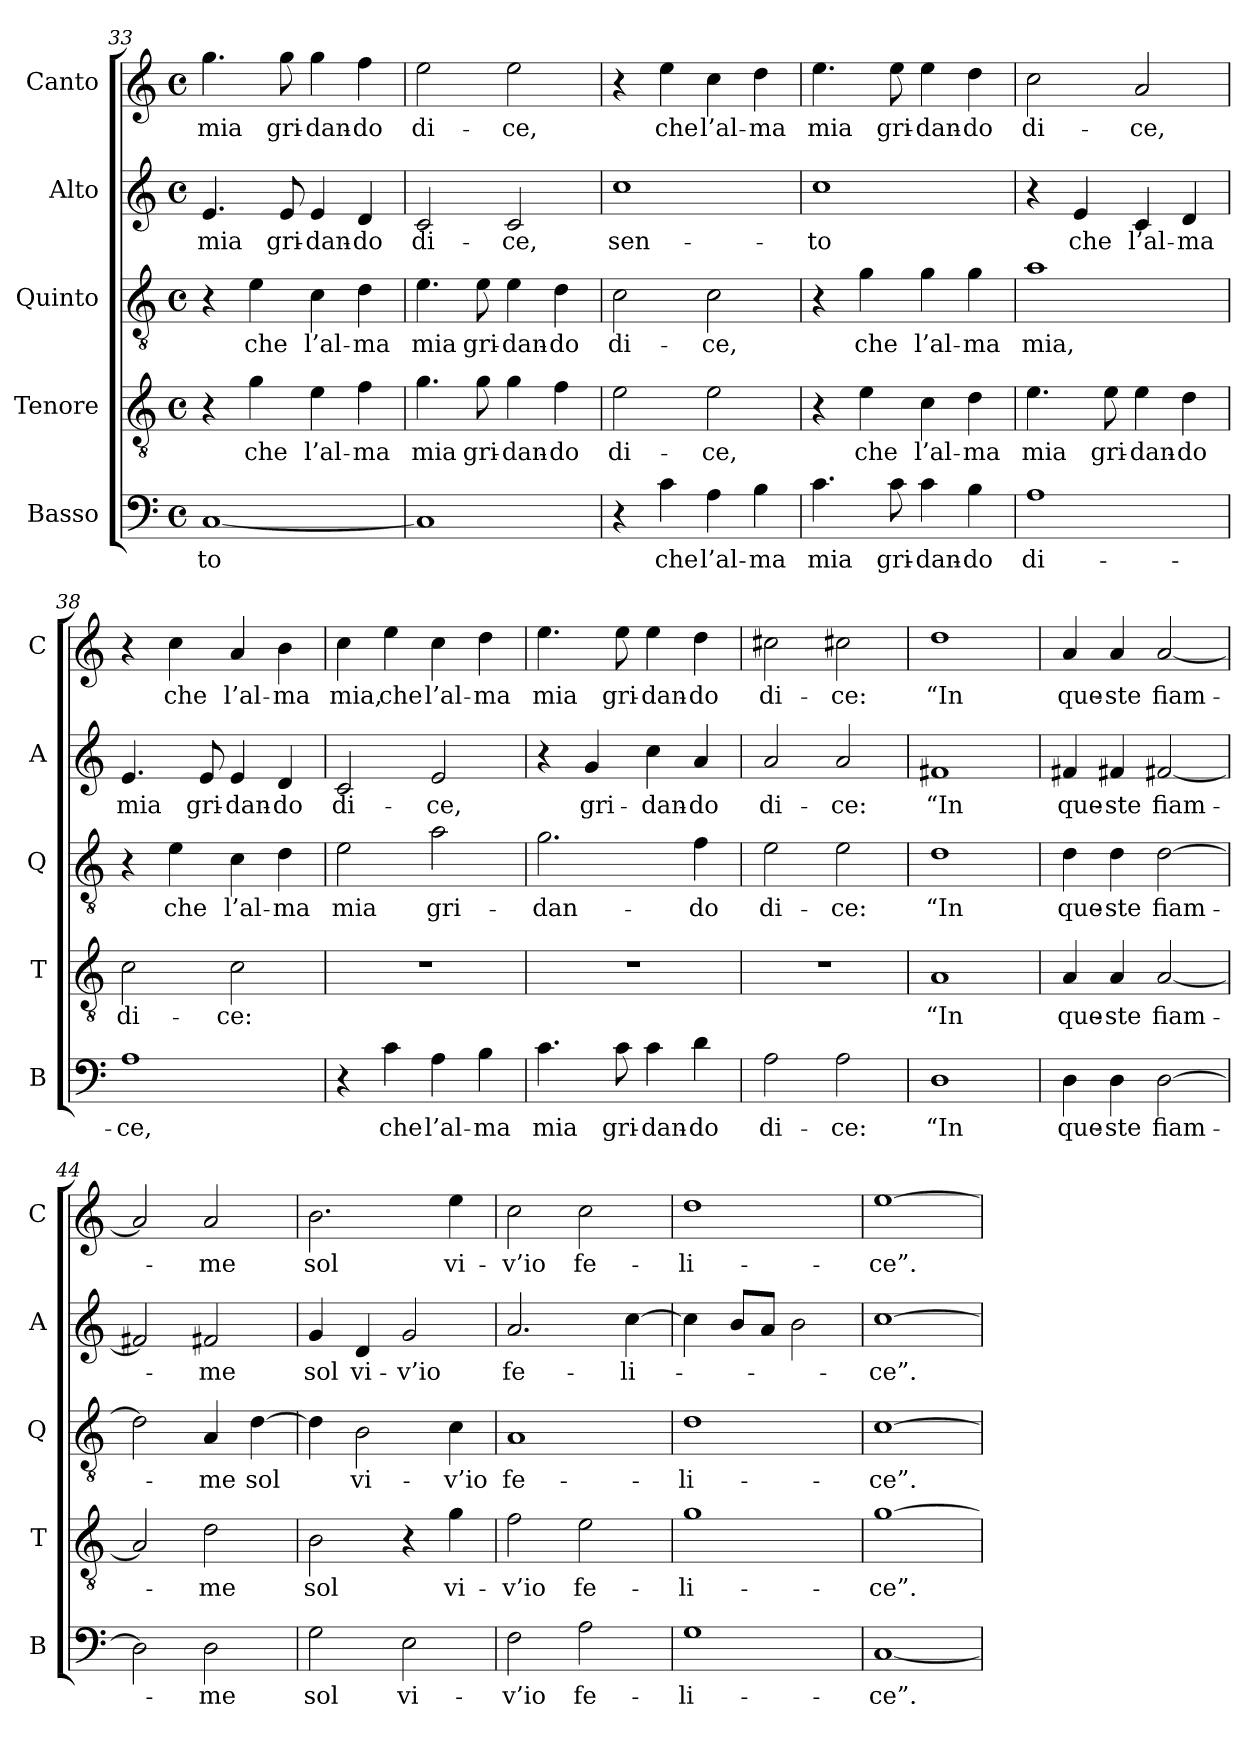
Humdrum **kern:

**kern	**text	**kern	**text	**kern	**text	**kern	**text	**kern	**text
*part5	*part5	*part4	*part4	*part3	*part3	*part2	*part2	*part1	*part1
*staff5	*staff5	*staff4	*staff4	*staff3	*staff3	*staff2	*staff2	*staff1	*staff1
*I"Basso	*	*I"Tenore	*	*I"Quinto	*	*I"Alto	*	*I"Canto	*
*I'B	*	*I'T	*	*I'Q	*	*I'A	*	*I'C	*
*clefF4	*	*clefGv2	*	*clefGv2	*	*clefG2	*	*clefG2	*
*k[]	*	*k[]	*	*k[]	*	*k[]	*	*k[]	*
*C:	*	*C:	*	*C:	*	*C:	*	*C:	*
*M4/4	*	*M4/4	*	*M4/4	*	*M4/4	*	*M4/4	*
*met(c)	*	*met(c)	*	*met(c)	*	*met(c)	*	*met(c)	*
=33	=33	=33	=33	=33	=33	=33	=33	=33	=33
[1C	-to	4r	.	4r	.	4.e	-mia	4.gg	-mia
.	.	4g	-che	4e	-che	.	.	.	.
.	.	.	.	.	.	8e	gri-	8gg	gri-
.	.	4e	l’al-	4c	l’al-	4e	dan-	4gg	dan-
.	.	4f	-ma	4d	-ma	4d	-do	4ff	-do
=34	=34	=34	=34	=34	=34	=34	=34	=34	=34
1C]	.	4.g	-mia	4.e	-mia	2c	di-	2ee	di-
.	.	8g	gri-	8e	gri-	.	.	.	.
.	.	4g	dan-	4e	dan-	2c	-ce,	2ee	-ce,
.	.	4f	-do	4d	-do	.	.	.	.
=35	=35	=35	=35	=35	=35	=35	=35	=35	=35
4r	.	2e	di-	2c	di-	1cc	sen-	4r	.
4c	-che	.	.	.	.	.	.	4ee	-che
4A	l’al-	2e	-ce,	2c	-ce,	.	.	4cc	l’al-
4B	-ma	.	.	.	.	.	.	4dd	-ma
=36	=36	=36	=36	=36	=36	=36	=36	=36	=36
4.c	-mia	4r	.	4r	.	1cc	-to	4.ee	-mia
.	.	4e	-che	4g	-che	.	.	.	.
8c	gri-	.	.	.	.	.	.	8ee	gri-
4c	dan-	4c	l’al-	4g	l’al-	.	.	4ee	dan-
4B	-do	4d	-ma	4g	-ma	.	.	4dd	-do
=37	=37	=37	=37	=37	=37	=37	=37	=37	=37
1A	di-	4.e	-mia	1a	-mia,	4r	.	2cc	di-
.	.	.	.	.	.	4e	-che	.	.
.	.	8e	gri-	.	.	.	.	.	.
.	.	4e	dan-	.	.	4c	l’al-	2a	-ce,
.	.	4d	-do	.	.	4d	-ma	.	.
=38	=38	=38	=38	=38	=38	=38	=38	=38	=38
1A	-ce,	2c	di-	4r	.	4.e	-mia	4r	.
.	.	.	.	4e	-che	.	.	4cc	-che
.	.	.	.	.	.	8e	gri-	.	.
.	.	2c	-ce:	4c	l’al-	4e	dan-	4a	l’al-
.	.	.	.	4d	-ma	4d	-do	4b	-ma
!!LO:LB:g=z
=39	=39	=39	=39	=39	=39	=39	=39	=39	=39
4r	.	1r	.	2e	-mia	2c	di-	4cc	-mia,
4c	-che	.	.	.	.	.	.	4ee	-che
4A	l’al-	.	.	2a	gri-	2e	-ce,	4cc	l’al-
4B	-ma	.	.	.	.	.	.	4dd	-ma
=40	=40	=40	=40	=40	=40	=40	=40	=40	=40
4.c	-mia	1r	.	2.g	dan-	4r	.	4.ee	-mia
.	.	.	.	.	.	4g	gri-	.	.
8c	gri-	.	.	.	.	.	.	8ee	gri-
4c	dan-	.	.	.	.	4cc	dan-	4ee	dan-
4d	-do	.	.	4f	-do	4a	-do	4dd	-do
=41	=41	=41	=41	=41	=41	=41	=41	=41	=41
2A	di-	1r	.	2e	di-	2a	di-	2cc#X	di-
2A	-ce:	.	.	2e	-ce:	2a	-ce:	2cc#X	-ce:
=42	=42	=42	=42	=42	=42	=42	=42	=42	=42
1D	-“In	1A	-“In	1d	-“In	1f#X	-“In	1dd	-“In
=43	=43	=43	=43	=43	=43	=43	=43	=43	=43
4D	que-	4A	que-	4d	que-	4f#X	que-	4a	que-
4D	-ste	4A	-ste	4d	-ste	4f#X	-ste	4a	-ste
[2D	fiam-	[2A	fiam-	[2d	fiam-	[2f#X	fiam-	[2a	fiam-
=44	=44	=44	=44	=44	=44	=44	=44	=44	=44
2D]	.	2A]	.	2d]	.	2f#X]	.	2a]	.
2D	-me	2d	-me	4A	-me	2f#X	-me	2a	-me
.	.	.	.	[4d	-sol	.	.	.	.
=45	=45	=45	=45	=45	=45	=45	=45	=45	=45
2G	-sol	2B	-sol	4d]	.	4g	-sol	2.b	-sol
.	.	.	.	2B	vi-	4d	vi-	.	.
2E	vi-	4r	.	.	.	2g	-v’io	.	.
.	.	4g	vi-	4c	-v’io	.	.	4ee	vi-
=46	=46	=46	=46	=46	=46	=46	=46	=46	=46
2F	-v’io	2f	-v’io	1A	fe-	2.a	fe-	2cc	-v’io
2A	fe-	2e	fe-	.	.	.	.	2cc	fe-
.	.	.	.	.	.	[4cc	li-	.	.
!!LO:PB:g=z
=47	=47	=47	=47	=47	=47	=47	=47	=47	=47
1G	li-	1g	li-	1d	li-	4cc]	.	1dd	li-
.	.	.	.	.	.	8bL	.	.	.
.	.	.	.	.	.	8aJ	.	.	.
.	.	.	.	.	.	2b	.	.	.
=48	=48	=48	=48	=48	=48	=48	=48	=48	=48
[1C	-ce”.	[1g	-ce”.	[1c	-ce”.	[1cc	-ce”.	[1ee	-ce”.
=	=	=	=	=	=	=	=	=	=
*-	*-	*-	*-	*-	*-	*-	*-	*-	*-
